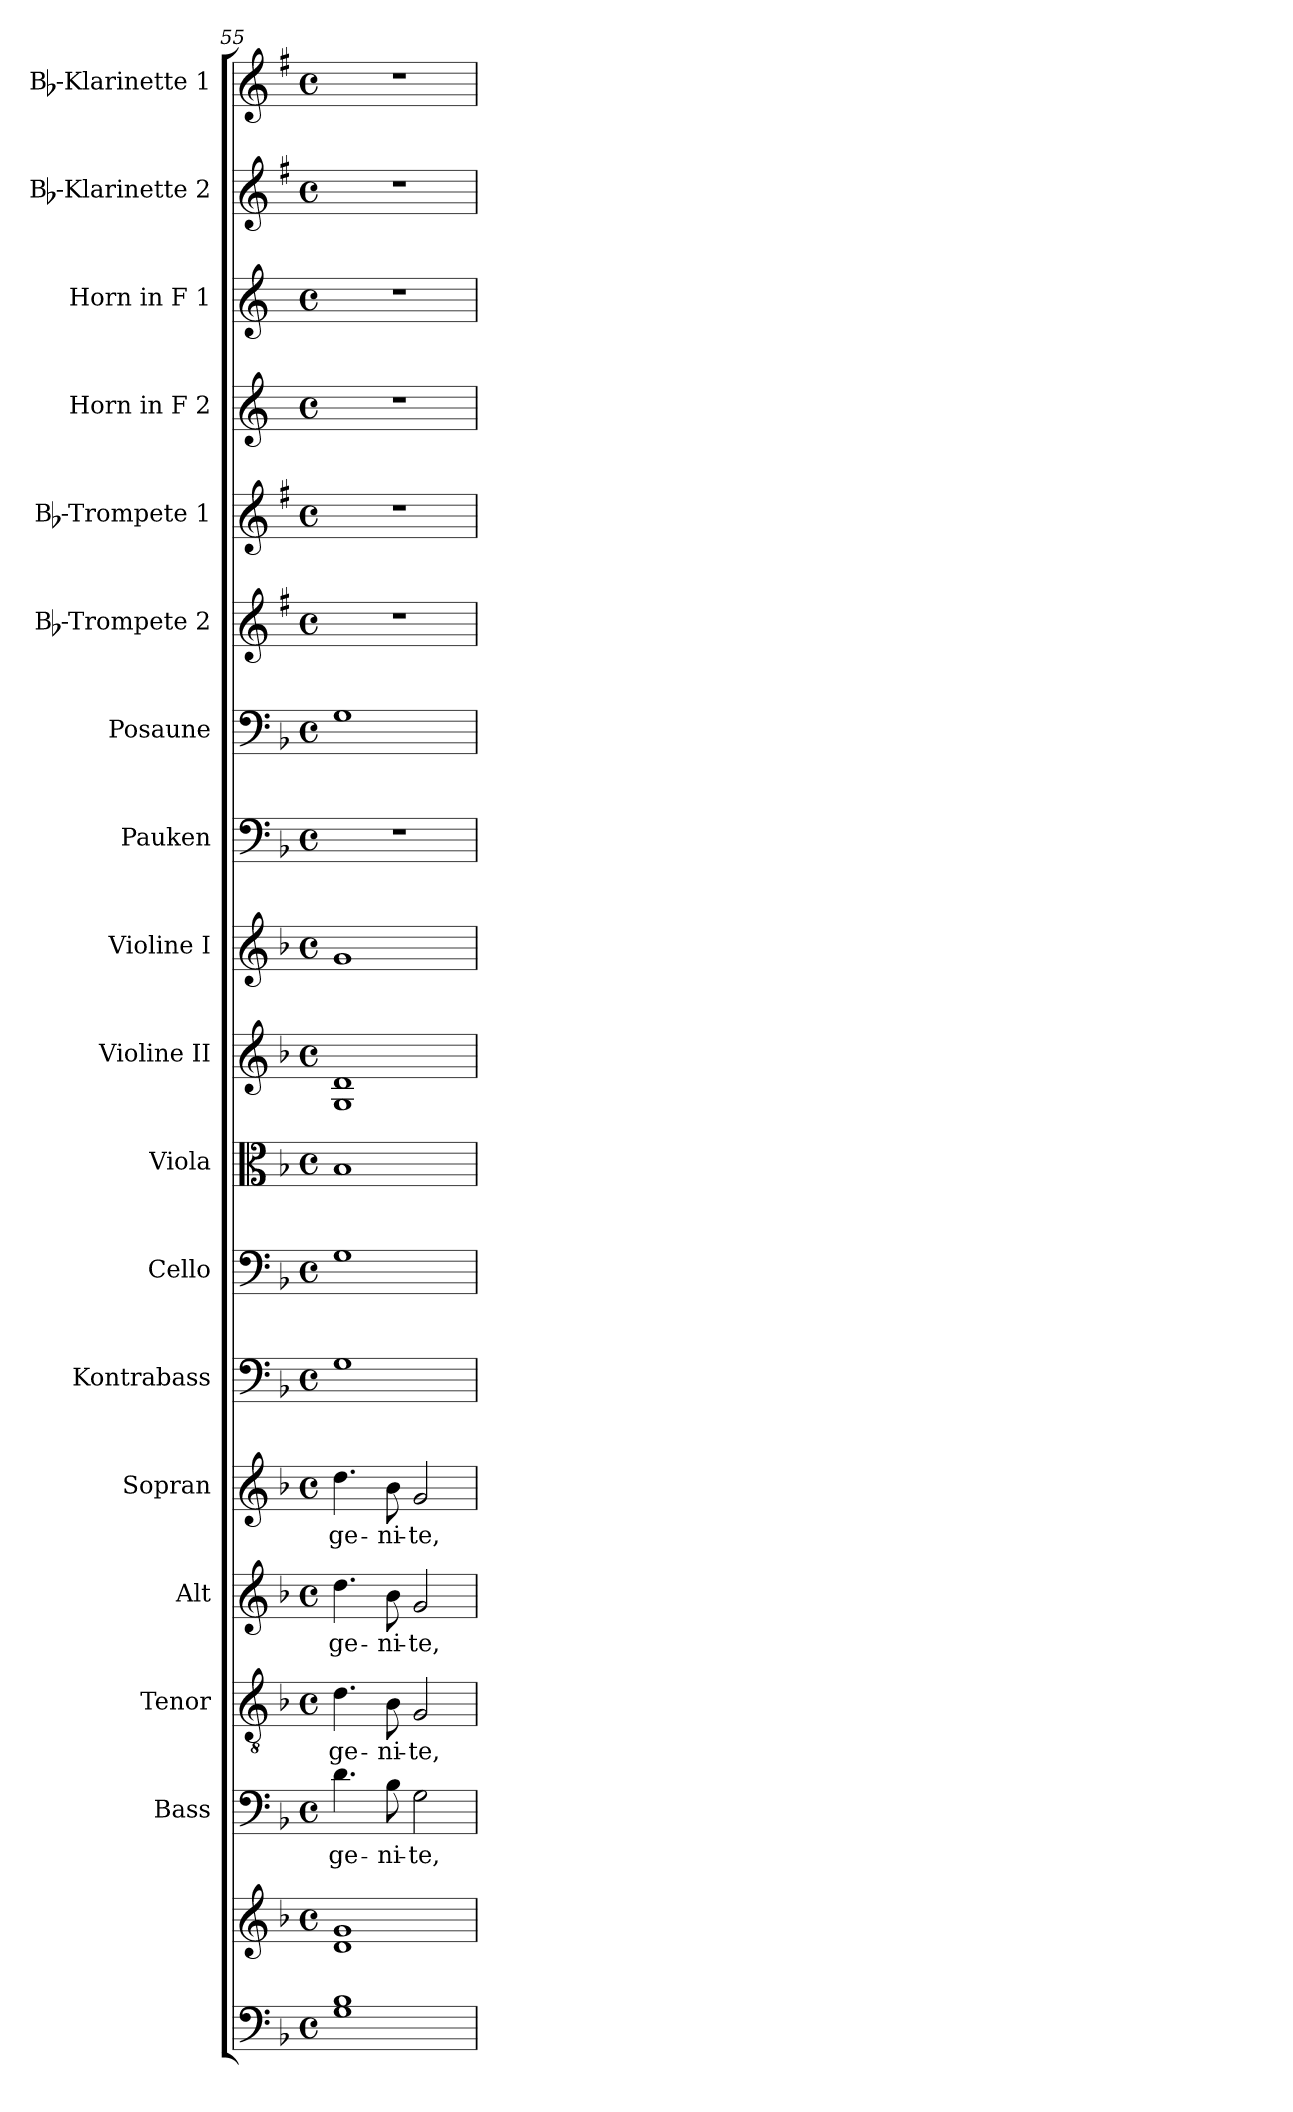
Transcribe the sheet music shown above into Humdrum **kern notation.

**kern	**kern	**kern	**text	**kern	**text	**kern	**text	**kern	**text	**kern	**kern	**kern	**kern	**kern	**kern	**kern	**kern	**kern	**kern	**kern	**kern	**kern
*part18	*part18	*part17	*part17	*part16	*part16	*part15	*part15	*part14	*part14	*part13	*part12	*part11	*part10	*part9	*part8	*part7	*part6	*part5	*part4	*part3	*part2	*part1
*staff19	*staff18	*staff17	*staff17	*staff16	*staff16	*staff15	*staff15	*staff14	*staff14	*staff13	*staff12	*staff11	*staff10	*staff9	*staff8	*staff7	*staff6	*staff5	*staff4	*staff3	*staff2	*staff1
*	*	*I"Bass	*	*I"Tenor	*	*I"Alt	*	*I"Sopran	*	*I"Kontrabass	*I"Cello	*I"Viola	*I"Violine II	*I"Violine I	*I"Pauken	*I"Posaune	*I"Bb-Trompete 2	*I"Bb-Trompete 1	*I"Horn in F 2	*I"Horn in F 1	*I"Bb-Klarinette 2	*I"Bb-Klarinette 1
*	*	*I'B.	*	*I'T.	*	*I'A.	*	*I'S.	*	*I'Kb.	*	*I'Vla.	*I'Vl. II	*I'Vl. I	*I'Pk.	*I'Pos.	*I'Bb Trp. 2	*I'Bb Trp. 1	*	*	*I'Bb Kl. 2	*I'Bb Kl. 1
*clefF4	*clefG2	*clefF4	*	*clefGv2	*	*clefG2	*	*clefG2	*	*clefF4	*clefF4	*clefC3	*clefG2	*clefG2	*clefF4	*clefF4	*clefG2	*clefG2	*clefG2	*clefG2	*clefG2	*clefG2
*	*	*	*	*	*	*	*	*	*	*ITrd7c12	*	*	*	*	*	*	*ITrd1c2	*ITrd1c2	*ITrd4c7	*ITrd4c7	*ITrd1c2	*ITrd1c2
*k[b-]	*k[b-]	*k[b-]	*	*k[b-]	*	*k[b-]	*	*k[b-]	*	*k[b-]	*k[b-]	*k[b-]	*k[b-]	*k[b-]	*k[b-]	*k[b-]	*k[b-]	*k[b-]	*k[b-]	*k[b-]	*k[b-]	*k[b-]
*F:	*F:	*F:	*	*F:	*	*F:	*	*F:	*	*F:	*F:	*F:	*F:	*F:	*F:	*F:	*F:	*F:	*F:	*F:	*F:	*F:
*M4/4	*M4/4	*M4/4	*	*M4/4	*	*M4/4	*	*M4/4	*	*M4/4	*M4/4	*M4/4	*M4/4	*M4/4	*M4/4	*M4/4	*M4/4	*M4/4	*M4/4	*M4/4	*M4/4	*M4/4
*met(c)	*met(c)	*met(c)	*	*met(c)	*	*met(c)	*	*met(c)	*	*met(c)	*met(c)	*met(c)	*met(c)	*met(c)	*met(c)	*met(c)	*met(c)	*met(c)	*met(c)	*met(c)	*met(c)	*met(c)
=55	=55	=55	=55	=55	=55	=55	=55	=55	=55	=55	=55	=55	=55	=55	=55	=55	=55	=55	=55	=55	=55	=55
*^	*^	*	*	*	*	*	*	*	*	*	*	*	*	*	*	*	*	*	*	*	*	*
!	!	!	!	!	!LO:LY:b	!	!LO:LY:b	!	!LO:LY:b	!	!LO:LY:b	!	!	!	!	!	!	!	!	!	!	!	!	!
1B-	1G	1g	1d	4.d\	-ge-	4.d\	-ge-	4.dd\	-ge-	4.dd\	-ge-	1GG	1G	1B-	1G 1d	1g	1r	1G	1r	1r	1r	1r	1r	1r
!	!	!	!	!	!LO:LY:b	!	!LO:LY:b	!	!LO:LY:b	!	!LO:LY:b	!	!	!	!	!	!	!	!	!	!	!	!	!
.	.	.	.	8B-\	-ni-	8B-\	-ni-	8b-\	-ni-	8b-\	-ni-	.	.	.	.	.	.	.	.	.	.	.	.	.
!	!	!	!	!	!LO:LY:b	!	!LO:LY:b	!	!LO:LY:b	!	!LO:LY:b	!	!	!	!	!	!	!	!	!	!	!	!	!
.	.	.	.	2G\	-te,	2G/	-te,	2g/	-te,	2g/	-te,	.	.	.	.	.	.	.	.	.	.	.	.	.
*v	*v	*	*	*	*	*	*	*	*	*	*	*	*	*	*	*	*	*	*	*	*	*	*	*
*	*v	*v	*	*	*	*	*	*	*	*	*	*	*	*	*	*	*	*	*	*	*	*	*
=	=	=	=	=	=	=	=	=	=	=	=	=	=	=	=	=	=	=	=	=	=	=
*-	*-	*-	*-	*-	*-	*-	*-	*-	*-	*-	*-	*-	*-	*-	*-	*-	*-	*-	*-	*-	*-	*-
